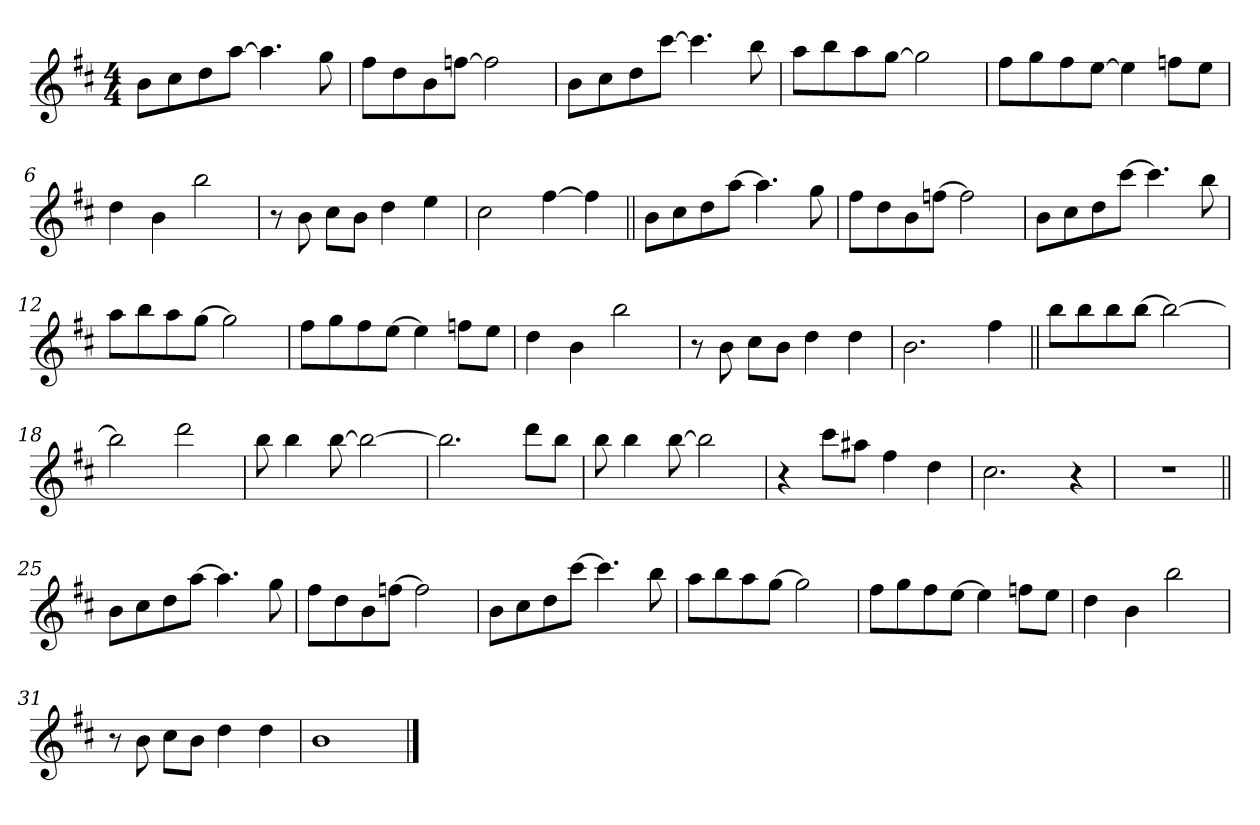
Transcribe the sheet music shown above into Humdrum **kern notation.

**kern
*part1
*staff1
*clefG2
*k[f#c#]
*D:
*M4/4
=1
8b\L
8cc#\
8dd\
[8aa\J
4.aa\]
8gg\
=2
8ff#\L
8dd\
8b\
[8ffn\J
2ff\]
=3
8b\L
8cc#\
8dd\
[8ccc#\J
4.ccc#\]
8bb\
=4
8aa\L
8bb\
8aa\
[8gg\J
2gg\]
!!LO:LB:g=z
=5
8ff#\L
8gg\
8ff#\
[8ee\J
4ee\]
8ffn\L
8ee\J
=6
4dd\
4b\
2bb\
=7
8r
8b\
8cc#\L
8b\J
4dd\
4ee\
=8
2cc#\
[4ff#\
4ff#\]
!!LO:LB:g=z
=9||
8b\L
8cc#\
8dd\
[8aa\J
4.aa\]
8gg\
=10
8ff#\L
8dd\
8b\
[8ffn\J
2ff\]
=11
8b\L
8cc#\
8dd\
[8ccc#\J
4.ccc#\]
8bb\
=12
8aa\L
8bb\
8aa\
[8gg\J
2gg\]
!!LO:LB:g=z
=13
8ff#\L
8gg\
8ff#\
[8ee\J
4ee\]
8ffn\L
8ee\J
=14
4dd\
4b\
2bb\
=15
8r
8b\
8cc#\L
8b\J
4dd\
4dd\
=16
2.b\
4ff#\
!!LO:LB:g=z
=17||
8bb\L
8bb\
8bb\
[8bb\J
2bb\_
=18
2bb\]
2ddd\
=19
8bb\
4bb\
[8bb\
2bb\_
=20
2.bb\]
8ddd\L
8bb\J
!!LO:LB:g=z
=21
8bb\
4bb\
[8bb\
2bb\]
=22
4r
8ccc#\L
8aa#X\J
4ff#\
4dd\
=23
2.cc#\
4r
=24
1r
!!LO:LB:g=z
=25||
8b\L
8cc#\
8dd\
[8aa\J
4.aa\]
8gg\
=26
8ff#\L
8dd\
8b\
[8ffn\J
2ff\]
=27
8b\L
8cc#\
8dd\
[8ccc#\J
4.ccc#\]
8bb\
=28
8aa\L
8bb\
8aa\
[8gg\J
2gg\]
!!LO:LB:g=z
=29
8ff#\L
8gg\
8ff#\
[8ee\J
4ee\]
8ffn\L
8ee\J
=30
4dd\
4b\
2bb\
=31
8r
8b\
8cc#\L
8b\J
4dd\
4dd\
=32
1b
==
*-
